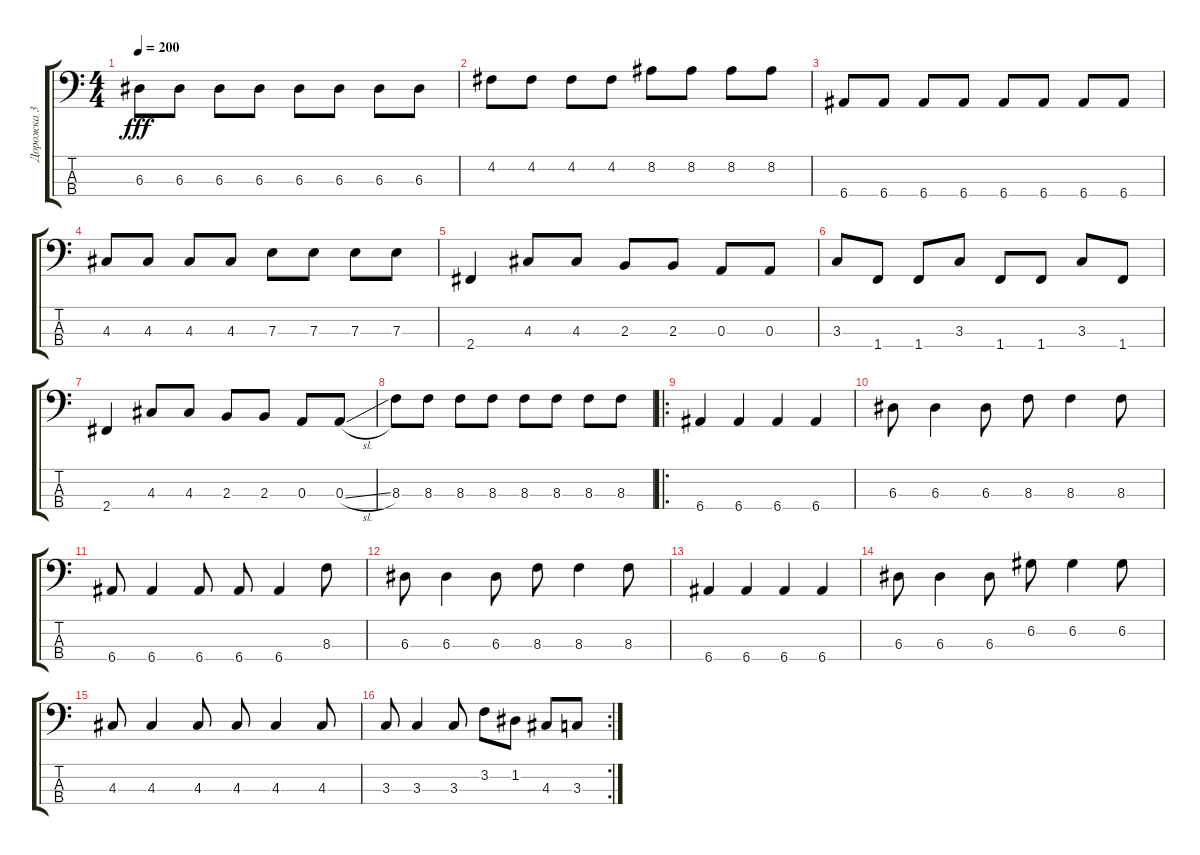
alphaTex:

\track ("Дорожка 3" "Дорожка 3") {instrument electricbassfinger}
\staff {score tabs}
\tuning (G2 D2 A1 E1) {hide}
\ts (4 4)
\tempo 200
\clef f4
\ks c
6.3.8{dy fff} 6.3.8 6.3.8 6.3.8 6.3.8 6.3.8 6.3.8 6.3.8 |
4.2.8 4.2.8 4.2.8 4.2.8 8.2.8 8.2.8 8.2.8 8.2.8 |
6.4.8 6.4.8 6.4.8 6.4.8 6.4.8 6.4.8 6.4.8 6.4.8 |
4.3.8 4.3.8 4.3.8 4.3.8 7.3.8 7.3.8 7.3.8 7.3.8 |
2.4.4 4.3.8 4.3.8 2.3.8 2.3.8 0.3.8 0.3.8 |
3.3.8 1.4.8 1.4.8 3.3.8 1.4.8 1.4.8 3.3.8 1.4.8 |
2.4.4 4.3.8 4.3.8 2.3.8 2.3.8 0.3.8 0.3{sl}.8 |
8.3.8 8.3.8 8.3.8 8.3.8 8.3.8 8.3.8 8.3.8 8.3.8 |
\ro
6.4.4 6.4.4 6.4.4 6.4.4 |
6.3.8 6.3.4 6.3.8 8.3.8 8.3.4 8.3.8 |
6.4.8 6.4.4 6.4.8 6.4.8 6.4.4 8.3.8 |
6.3.8 6.3.4 6.3.8 8.3.8 8.3.4 8.3.8 |
6.4.4 6.4.4 6.4.4 6.4.4 |
6.3.8 6.3.4 6.3.8 6.2.8 6.2.4 6.2.8 |
4.3.8 4.3.4 4.3.8 4.3.8 4.3.4 4.3.8 |
\rc 2
3.3.8 3.3.4 3.3.8 3.2.8 1.2.8 4.3.8 3.3.8
